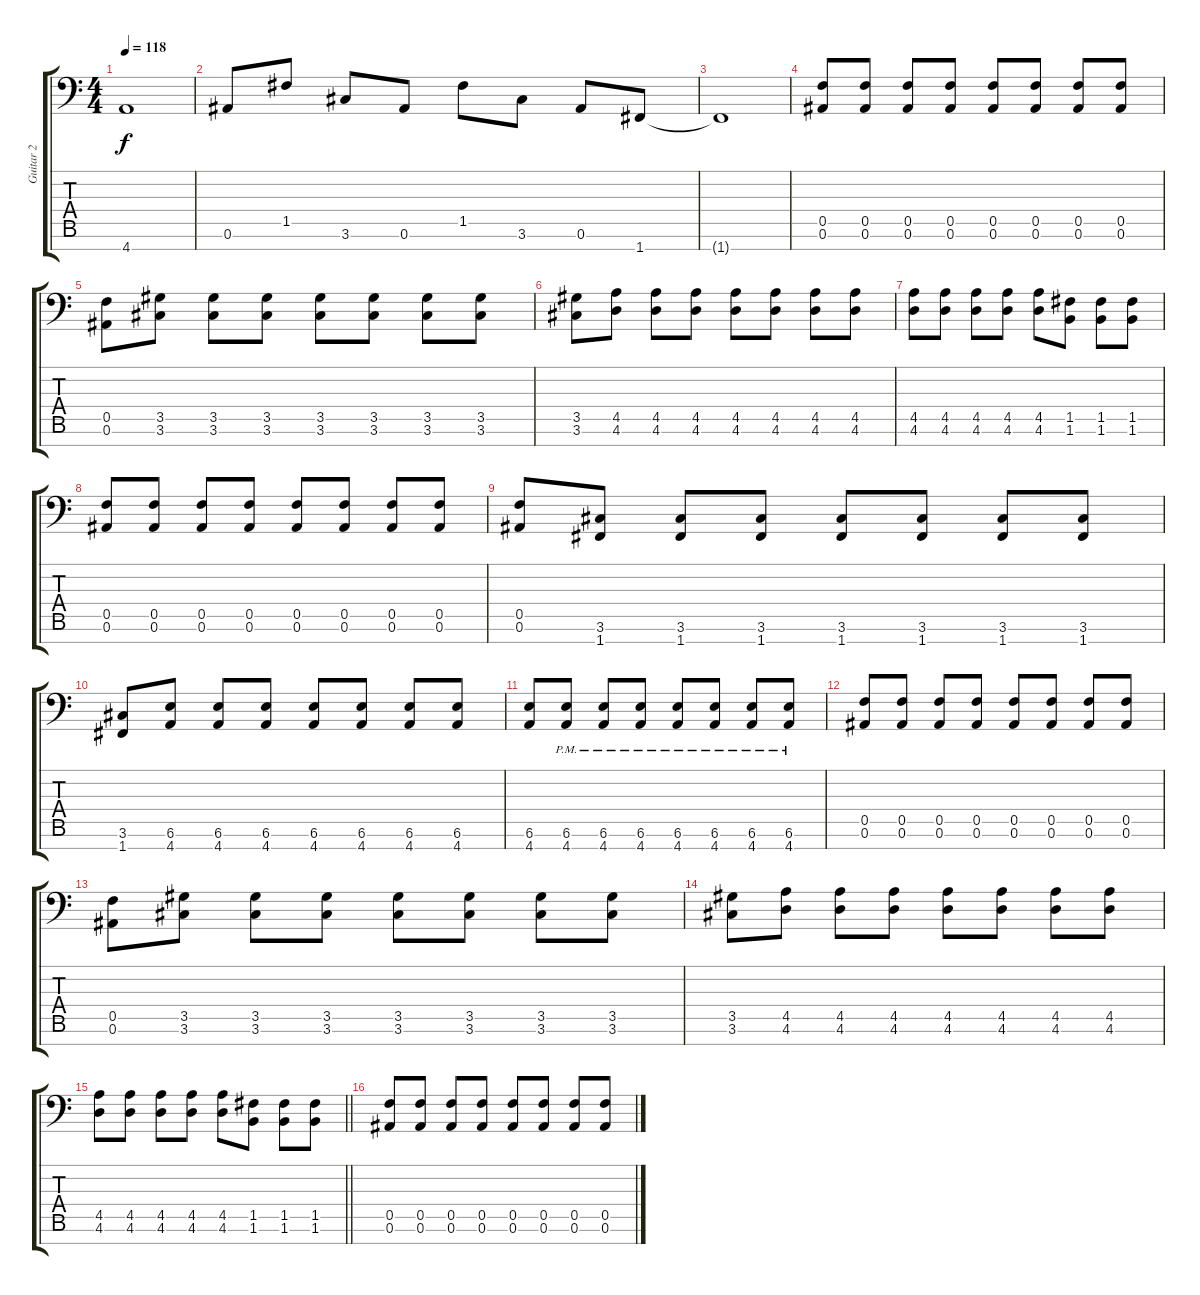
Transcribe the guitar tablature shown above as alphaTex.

\track ("Guitar 2" "Guitar 2") {instrument distortionguitar}
\staff {score tabs}
\tuning (C4 G3 D3 Bb2 F2 Bb1 F1) {hide}
\ts (4 4)
\tempo 118
\clef f4
\ks c
4.7{t}.1{dy f} |
0.6.8 1.5.8 3.6.8 0.6.8 1.5.8 3.6.8 0.6.8 1.7.8 |
1.7{t}.1 |
(0.5 0.6).8 (0.5 0.6).8 (0.5 0.6).8 (0.5 0.6).8 (0.5 0.6).8 (0.5 0.6).8 (0.5 0.6).8 (0.5 0.6).8 |
(0.5 0.6).8 (3.5 3.6).8 (3.5 3.6).8 (3.5 3.6).8 (3.5 3.6).8 (3.5 3.6).8 (3.5 3.6).8 (3.5 3.6).8 |
(3.5 3.6).8 (4.5 4.6).8 (4.5 4.6).8 (4.5 4.6).8 (4.5 4.6).8 (4.5 4.6).8 (4.5 4.6).8 (4.5 4.6).8 |
(4.5 4.6).8 (4.5 4.6).8 (4.5 4.6).8 (4.5 4.6).8 (4.5 4.6).8 (1.5 1.6).8 (1.5 1.6).8 (1.5 1.6).8 |
(0.5 0.6).8 (0.5 0.6).8 (0.5 0.6).8 (0.5 0.6).8 (0.5 0.6).8 (0.5 0.6).8 (0.5 0.6).8 (0.5 0.6).8 |
(0.5 0.6).8 (3.6 1.7).8 (3.6 1.7).8 (3.6 1.7).8 (3.6 1.7).8 (3.6 1.7).8 (3.6 1.7).8 (3.6 1.7).8 |
(3.6 1.7).8 (6.6 4.7).8 (6.6 4.7).8 (6.6 4.7).8 (6.6 4.7).8 (6.6 4.7).8 (6.6 4.7).8 (6.6 4.7).8 |
(6.6 4.7).8 (6.6{pm} 4.7{pm}).8 (6.6{pm} 4.7{pm}).8 (6.6{pm} 4.7{pm}).8 (6.6{pm} 4.7{pm}).8 (6.6{pm} 4.7{pm}).8 (6.6{pm} 4.7{pm}).8 (6.6{pm} 4.7{pm}).8 |
(0.5 0.6).8 (0.5 0.6).8 (0.5 0.6).8 (0.5 0.6).8 (0.5 0.6).8 (0.5 0.6).8 (0.5 0.6).8 (0.5 0.6).8 |
(0.5 0.6).8 (3.5 3.6).8 (3.5 3.6).8 (3.5 3.6).8 (3.5 3.6).8 (3.5 3.6).8 (3.5 3.6).8 (3.5 3.6).8 |
(3.5 3.6).8 (4.5 4.6).8 (4.5 4.6).8 (4.5 4.6).8 (4.5 4.6).8 (4.5 4.6).8 (4.5 4.6).8 (4.5 4.6).8 |
\barLineRight lightlight
(4.5 4.6).8 (4.5 4.6).8 (4.5 4.6).8 (4.5 4.6).8 (4.5 4.6).8 (1.5 1.6).8 (1.5 1.6).8 (1.5 1.6).8 |
(0.5 0.6).8 (0.5 0.6).8 (0.5 0.6).8 (0.5 0.6).8 (0.5 0.6).8 (0.5 0.6).8 (0.5 0.6).8 (0.5 0.6).8
